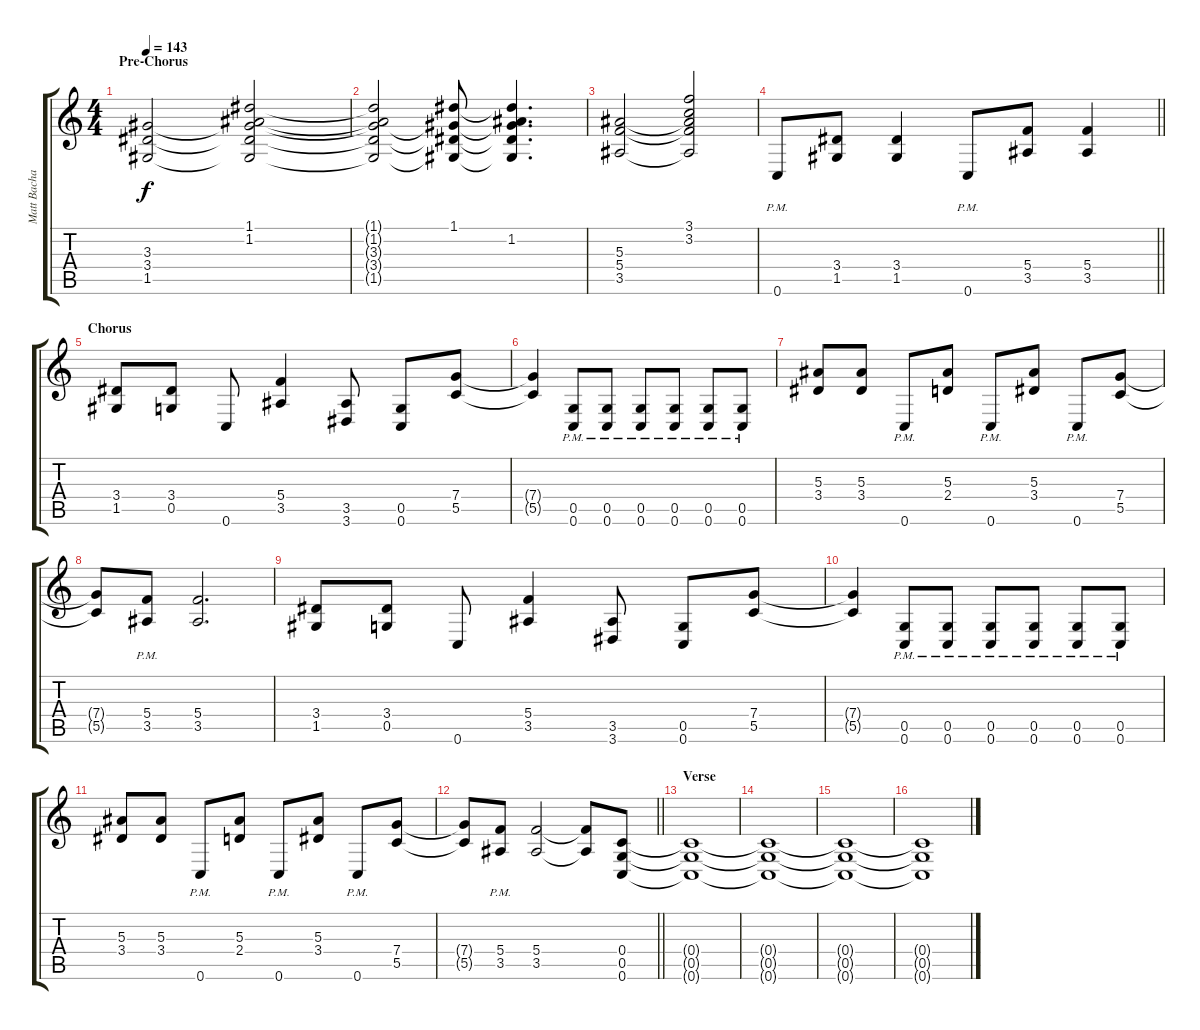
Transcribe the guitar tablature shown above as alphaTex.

\track ("Matt Bachand" "Matt Bacha") {instrument distortionguitar}
\staff {score tabs}
\tuning (D4 A3 F3 C3 G2 C2) {hide}
\ts (4 4)
\section ("" "Pre-Chorus")
\tempo 143
\clef g2
\ks c
(3.3 3.4 1.5).2{dy f} (1.1 1.2 3.3{t} 3.4{t} 1.5{t}).2 |
(1.1{t} 1.2{t} 3.3{t} 3.4{t} 1.5{t}).2 (1.1 3.3{t} 3.4{t} 1.5{t}).8 (1.1{t} 1.2 3.3{t} 3.4{t} 1.5{t}).4{d} |
(5.3 5.4 3.5).2 (3.1 3.2 5.3{t} 5.4{t} 3.5{t}).2 |
\barLineRight lightlight
0.6{pm}.8 (3.4 1.5).8 (3.4 1.5).4 0.6{pm}.8 (5.4 3.5).8 (5.4 3.5).4 |
\section ("" "Chorus")
(3.4 1.5).8 (3.4 0.5).8 0.6.8 (5.4 3.5).4 (3.5 3.6).8 (0.5 0.6).8 (7.4 5.5).8 |
(7.4{t} 5.5{t}).4 (0.5{pm} 0.6{pm}).8 (0.5{pm} 0.6{pm}).8 (0.5{pm} 0.6{pm}).8 (0.5{pm} 0.6{pm}).8 (0.5{pm} 0.6{pm}).8 (0.5{pm} 0.6{pm}).8 |
(5.3 3.4).8 (5.3 3.4).8 0.6{pm}.8 (5.3 2.4).8 0.6{pm}.8 (5.3 3.4).8 0.6{pm}.8 (7.4 5.5).8 |
(7.4{t} 5.5{t}).8 (5.4{pm} 3.5{pm}).8 (5.4 3.5).2{d} |
(3.4 1.5).8 (3.4 0.5).8 0.6.8 (5.4 3.5).4 (3.5 3.6).8 (0.5 0.6).8 (7.4 5.5).8 |
(7.4{t} 5.5{t}).4 (0.5{pm} 0.6{pm}).8 (0.5{pm} 0.6{pm}).8 (0.5{pm} 0.6{pm}).8 (0.5{pm} 0.6{pm}).8 (0.5{pm} 0.6{pm}).8 (0.5{pm} 0.6{pm}).8 |
(5.3 3.4).8 (5.3 3.4).8 0.6{pm}.8 (5.3 2.4).8 0.6{pm}.8 (5.3 3.4).8 0.6{pm}.8 (7.4 5.5).8 |
\barLineRight lightlight
(7.4{t} 5.5{t}).8 (5.4{pm} 3.5{pm}).8 (5.4 3.5).2 (5.4{t} 3.5{t}).8 (0.4 0.5 0.6).8 |
\section ("" "Verse")
(0.4{t} 0.5{t} 0.6{t}).1 |
(0.4{t} 0.5{t} 0.6{t}).1{volume 0} |
(0.4{t} 0.5{t} 0.6{t}).1 |
(0.4{t} 0.5{t} 0.6{t}).1
